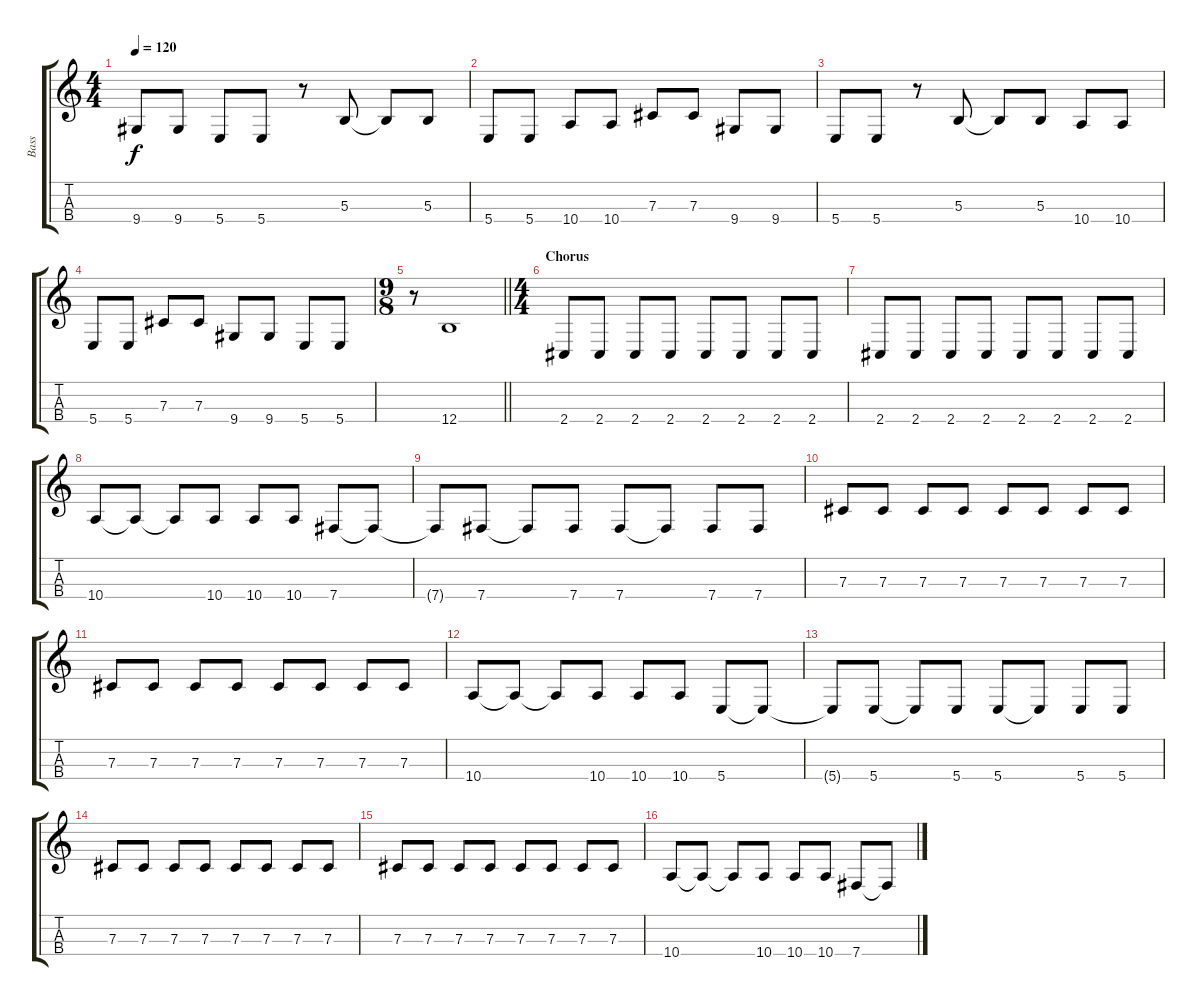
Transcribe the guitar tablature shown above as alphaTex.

\track ("Bass" "Bass") {instrument electricbassfinger}
\staff {score tabs}
\tuning (E3 B2 Gb2 B1) {hide}
\ts (4 4)
\tempo 120
\clef g2
\ks c
9.4.8{dy f} 9.4.8 5.4.8 5.4.8 r.8 5.3.8 5.3{t}.8 5.3.8 |
5.4.8 5.4.8 10.4.8 10.4.8 7.3.8 7.3.8 9.4.8 9.4.8 |
5.4.8 5.4.8 r.8 5.3.8 5.3{t}.8 5.3.8 10.4.8 10.4.8 |
5.4.8 5.4.8 7.3.8 7.3.8 9.4.8 9.4.8 5.4.8 5.4.8 |
\ts (9 8)
\barLineRight lightlight
r.8 12.4.1 |
\ts (4 4)
\section ("" "Chorus")
2.4.8 2.4.8 2.4.8 2.4.8 2.4.8 2.4.8 2.4.8 2.4.8 |
2.4.8 2.4.8 2.4.8 2.4.8 2.4.8 2.4.8 2.4.8 2.4.8 |
10.4.8 10.4{t}.8 10.4{t}.8 10.4.8 10.4.8 10.4.8 7.4.8 7.4{t}.8 |
7.4{t}.8 7.4.8 7.4{t}.8 7.4.8 7.4.8 7.4{t}.8 7.4.8 7.4.8 |
7.3.8 7.3.8 7.3.8 7.3.8 7.3.8 7.3.8 7.3.8 7.3.8 |
7.3.8 7.3.8 7.3.8 7.3.8 7.3.8 7.3.8 7.3.8 7.3.8 |
10.4.8 10.4{t}.8 10.4{t}.8 10.4.8 10.4.8 10.4.8 5.4.8 5.4{t}.8 |
5.4{t}.8 5.4.8 5.4{t}.8 5.4.8 5.4.8 5.4{t}.8 5.4.8 5.4.8 |
7.3.8 7.3.8 7.3.8 7.3.8 7.3.8 7.3.8 7.3.8 7.3.8 |
7.3.8 7.3.8 7.3.8 7.3.8 7.3.8 7.3.8 7.3.8 7.3.8 |
10.4.8 10.4{t}.8 10.4{t}.8 10.4.8 10.4.8 10.4.8 7.4.8 7.4{t}.8
